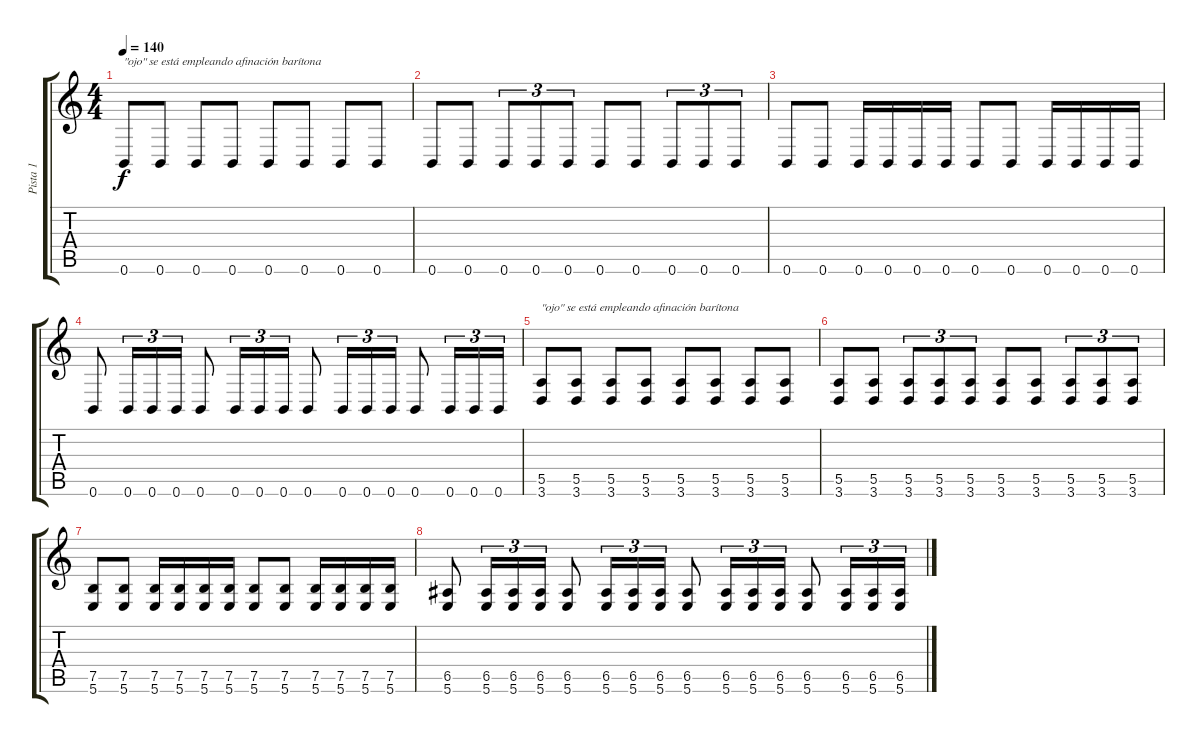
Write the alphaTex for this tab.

\track ("Pista 1" "Pista 1") {instrument distortionguitar}
\staff {score tabs}
\tuning (B3 Gb3 D3 A2 E2 B1) {hide}
\ts (4 4)
\tempo 140
\clef g2
\ks c
0.6.8{txt "\"ojo\" se está empleando afinación barítona" dy f instrument distortionguitar} 0.6.8 0.6.8 0.6.8 0.6.8 0.6.8 0.6.8 0.6.8 |
0.6.8 0.6.8 0.6.8{tu (3 2)} 0.6.8{tu (3 2)} 0.6.8{tu (3 2)} 0.6.8 0.6.8 0.6.8{tu (3 2)} 0.6.8{tu (3 2)} 0.6.8{tu (3 2)} |
0.6.8 0.6.8 0.6.16 0.6.16 0.6.16 0.6.16 0.6.8 0.6.8 0.6.16 0.6.16 0.6.16 0.6.16 |
0.6.8 0.6.16{tu (3 2)} 0.6.16{tu (3 2)} 0.6.16{tu (3 2)} 0.6.8 0.6.16{tu (3 2)} 0.6.16{tu (3 2)} 0.6.16{tu (3 2)} 0.6.8 0.6.16{tu (3 2)} 0.6.16{tu (3 2)} 0.6.16{tu (3 2)} 0.6.8 0.6.16{tu (3 2)} 0.6.16{tu (3 2)} 0.6.16{tu (3 2)} |
(5.5 3.6).8{txt "\"ojo\" se está empleando afinación barítona"} (5.5 3.6).8 (5.5 3.6).8 (5.5 3.6).8 (5.5 3.6).8 (5.5 3.6).8 (5.5 3.6).8 (5.5 3.6).8 |
(5.5 3.6).8 (5.5 3.6).8 (5.5 3.6).8{tu (3 2)} (5.5 3.6).8{tu (3 2)} (5.5 3.6).8{tu (3 2)} (5.5 3.6).8 (5.5 3.6).8 (5.5 3.6).8{tu (3 2)} (5.5 3.6).8{tu (3 2)} (5.5 3.6).8{tu (3 2)} |
(7.5 5.6).8 (7.5 5.6).8 (7.5 5.6).16 (7.5 5.6).16 (7.5 5.6).16 (7.5 5.6).16 (7.5 5.6).8 (7.5 5.6).8 (7.5 5.6).16 (7.5 5.6).16 (7.5 5.6).16 (7.5 5.6).16 |
(6.5 5.6).8 (6.5 5.6).16{tu (3 2)} (6.5 5.6).16{tu (3 2)} (6.5 5.6).16{tu (3 2)} (6.5 5.6).8 (6.5 5.6).16{tu (3 2)} (6.5 5.6).16{tu (3 2)} (6.5 5.6).16{tu (3 2)} (6.5 5.6).8 (6.5 5.6).16{tu (3 2)} (6.5 5.6).16{tu (3 2)} (6.5 5.6).16{tu (3 2)} (6.5 5.6).8 (6.5 5.6).16{tu (3 2)} (6.5 5.6).16{tu (3 2)} (6.5 5.6).16{tu (3 2)}
